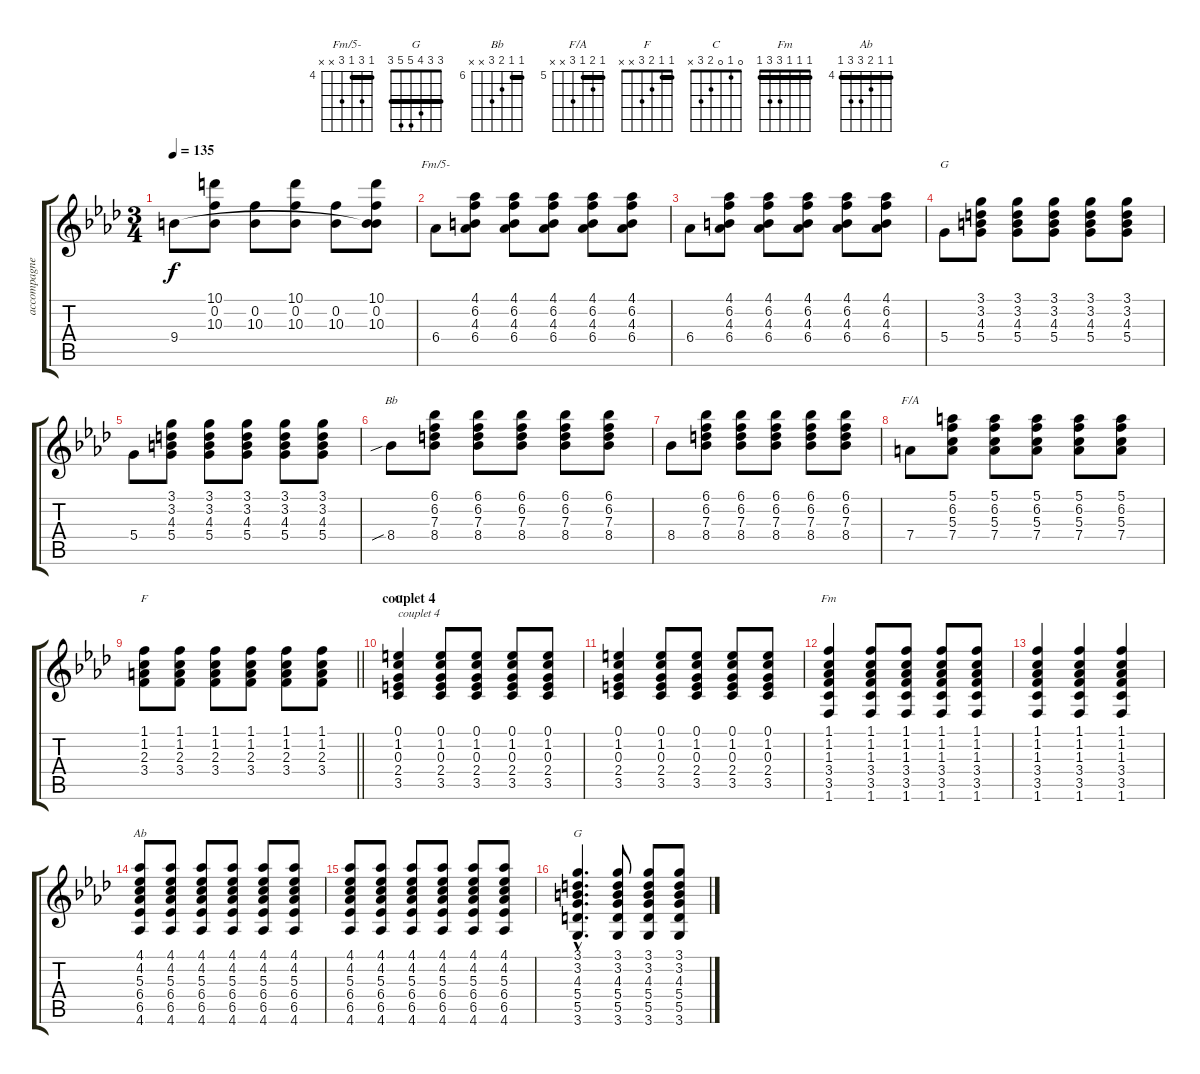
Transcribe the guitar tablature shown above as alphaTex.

\track ("accompagnement" "accompagne") {instrument acousticguitarsteel}
\staff {score tabs}
\tuning (E4 B3 G3 D3 A2 E2) {hide}
\chord ("Fm/5-" 4 6 4 6 x x) {firstfret 4 barre 4}
\chord ("G" 3 3 4 5 x x) {barre 3}
\chord ("Bb" 6 6 7 8 x x) {firstfret 6 barre 6}
\chord ("F/A" 5 6 5 7 x x) {firstfret 5 barre 5}
\chord ("F" 1 1 2 3 x x) {barre 1}
\chord ("C" 0 1 0 2 3 x)
\chord ("Fm" 1 1 1 3 3 1) {barre 1}
\chord ("Ab" 4 4 5 6 6 4) {firstfret 4 barre 4}
\chord ("G" 3 3 4 5 5 3) {barre 3}
\ts (3 4)
\tempo 135
\clef g2
\ks ab
9.4.8{dy f} (10.1 0.2 10.3).8 (0.2 10.3).8 (10.1 0.2 10.3).8 (0.2 10.3).8 (10.1 0.2 10.3 9.4{t}).8 |
6.4.8{ch "Fm/5-"} (4.1 6.2 4.3 6.4).8 (4.1 6.2 4.3 6.4).8 (4.1 6.2 4.3 6.4).8 (4.1 6.2 4.3 6.4).8 (4.1 6.2 4.3 6.4).8 |
6.4.8 (4.1 6.2 4.3 6.4).8 (4.1 6.2 4.3 6.4).8 (4.1 6.2 4.3 6.4).8 (4.1 6.2 4.3 6.4).8 (4.1 6.2 4.3 6.4).8 |
5.4.8{ch "G"} (3.1 3.2 4.3 5.4).8 (3.1 3.2 4.3 5.4).8 (3.1 3.2 4.3 5.4).8 (3.1 3.2 4.3 5.4).8 (3.1 3.2 4.3 5.4).8 |
5.4.8 (3.1 3.2 4.3 5.4).8 (3.1 3.2 4.3 5.4).8 (3.1 3.2 4.3 5.4).8 (3.1 3.2 4.3 5.4).8 (3.1 3.2 4.3 5.4).8 |
8.4{sib}.8{ch "Bb"} (6.1 6.2 7.3 8.4).8 (6.1 6.2 7.3 8.4).8 (6.1 6.2 7.3 8.4).8 (6.1 6.2 7.3 8.4).8 (6.1 6.2 7.3 8.4).8 |
8.4.8 (6.1 6.2 7.3 8.4).8 (6.1 6.2 7.3 8.4).8 (6.1 6.2 7.3 8.4).8 (6.1 6.2 7.3 8.4).8 (6.1 6.2 7.3 8.4).8 |
7.4.8{ch "F/A"} (5.1 6.2 5.3 7.4).8 (5.1 6.2 5.3 7.4).8 (5.1 6.2 5.3 7.4).8 (5.1 6.2 5.3 7.4).8 (5.1 6.2 5.3 7.4).8 |
\barLineRight lightlight
(1.1 1.2 2.3 3.4).8{ch "F"} (1.1 1.2 2.3 3.4).8 (1.1 1.2 2.3 3.4).8 (1.1 1.2 2.3 3.4).8 (1.1 1.2 2.3 3.4).8 (1.1 1.2 2.3 3.4).8 |
\section ("" "couplet 4")
(0.1 1.2 0.3 2.4 3.5).4{ch "C" txt "couplet 4"} (0.1 1.2 0.3 2.4 3.5).8 (0.1 1.2 0.3 2.4 3.5).8 (0.1 1.2 0.3 2.4 3.5).8 (0.1 1.2 0.3 2.4 3.5).8 |
(0.1 1.2 0.3 2.4 3.5).4 (0.1 1.2 0.3 2.4 3.5).8 (0.1 1.2 0.3 2.4 3.5).8 (0.1 1.2 0.3 2.4 3.5).8 (0.1 1.2 0.3 2.4 3.5).8 |
(1.1 1.2 1.3 3.4 3.5 1.6).4{ch "Fm"} (1.1 1.2 1.3 3.4 3.5 1.6).8 (1.1 1.2 1.3 3.4 3.5 1.6).8 (1.1 1.2 1.3 3.4 3.5 1.6).8 (1.1 1.2 1.3 3.4 3.5 1.6).8 |
(1.1 1.2 1.3 3.4 3.5 1.6).4 (1.1 1.2 1.3 3.4 3.5 1.6).4 (1.1 1.2 1.3 3.4 3.5 1.6).4 |
(4.1 4.2 5.3 6.4 6.5 4.6).8{ch "Ab"} (4.1 4.2 5.3 6.4 6.5 4.6).8 (4.1 4.2 5.3 6.4 6.5 4.6).8 (4.1 4.2 5.3 6.4 6.5 4.6).8 (4.1 4.2 5.3 6.4 6.5 4.6).8 (4.1 4.2 5.3 6.4 6.5 4.6).8 |
(4.1 4.2 5.3 6.4 6.5 4.6).8 (4.1 4.2 5.3 6.4 6.5 4.6).8 (4.1 4.2 5.3 6.4 6.5 4.6).8 (4.1 4.2 5.3 6.4 6.5 4.6).8 (4.1 4.2 5.3 6.4 6.5 4.6).8 (4.1 4.2 5.3 6.4 6.5 4.6).8 |
(3.1{hac} 3.2{hac} 4.3{hac} 5.4{hac} 5.5{hac} 3.6{hac}).4{d ch "G"} (3.1 3.2 4.3 5.4 5.5 3.6).8 (3.1 3.2 4.3 5.4 5.5 3.6).8 (3.1 3.2 4.3 5.4 5.5 3.6).8
